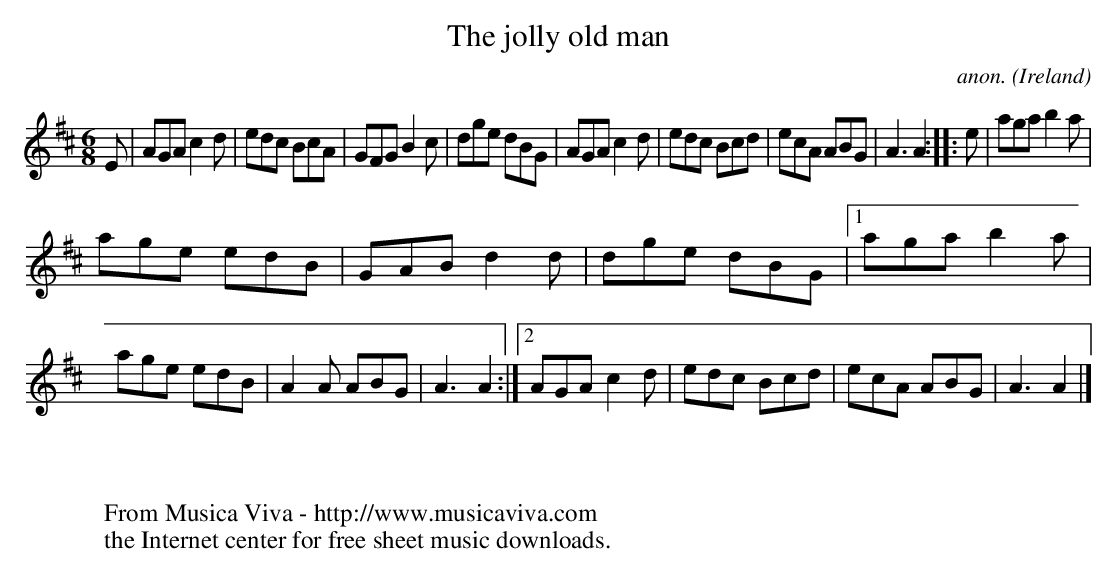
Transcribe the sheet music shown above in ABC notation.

X:1
T:The jolly old man
C:anon.
O:Ireland
M:6/8
L:1/8
K:Amix
E|AGA c2d|edc BcA|GFG B2c|dge dBG|AGA c2d|edc Bcd|ecA ABG|A3 A2::e|aga b2a|
age edB|GAB d2d|dge dBG|[1 aga b2a|age edB|A2A ABG|A3 A2:|[2 AGA c2d|edc Bcd|ecA ABG|A3 A2|]
W:
W:
W: From Musica Viva - http://www.musicaviva.com
W: the Internet center for free sheet music downloads.
